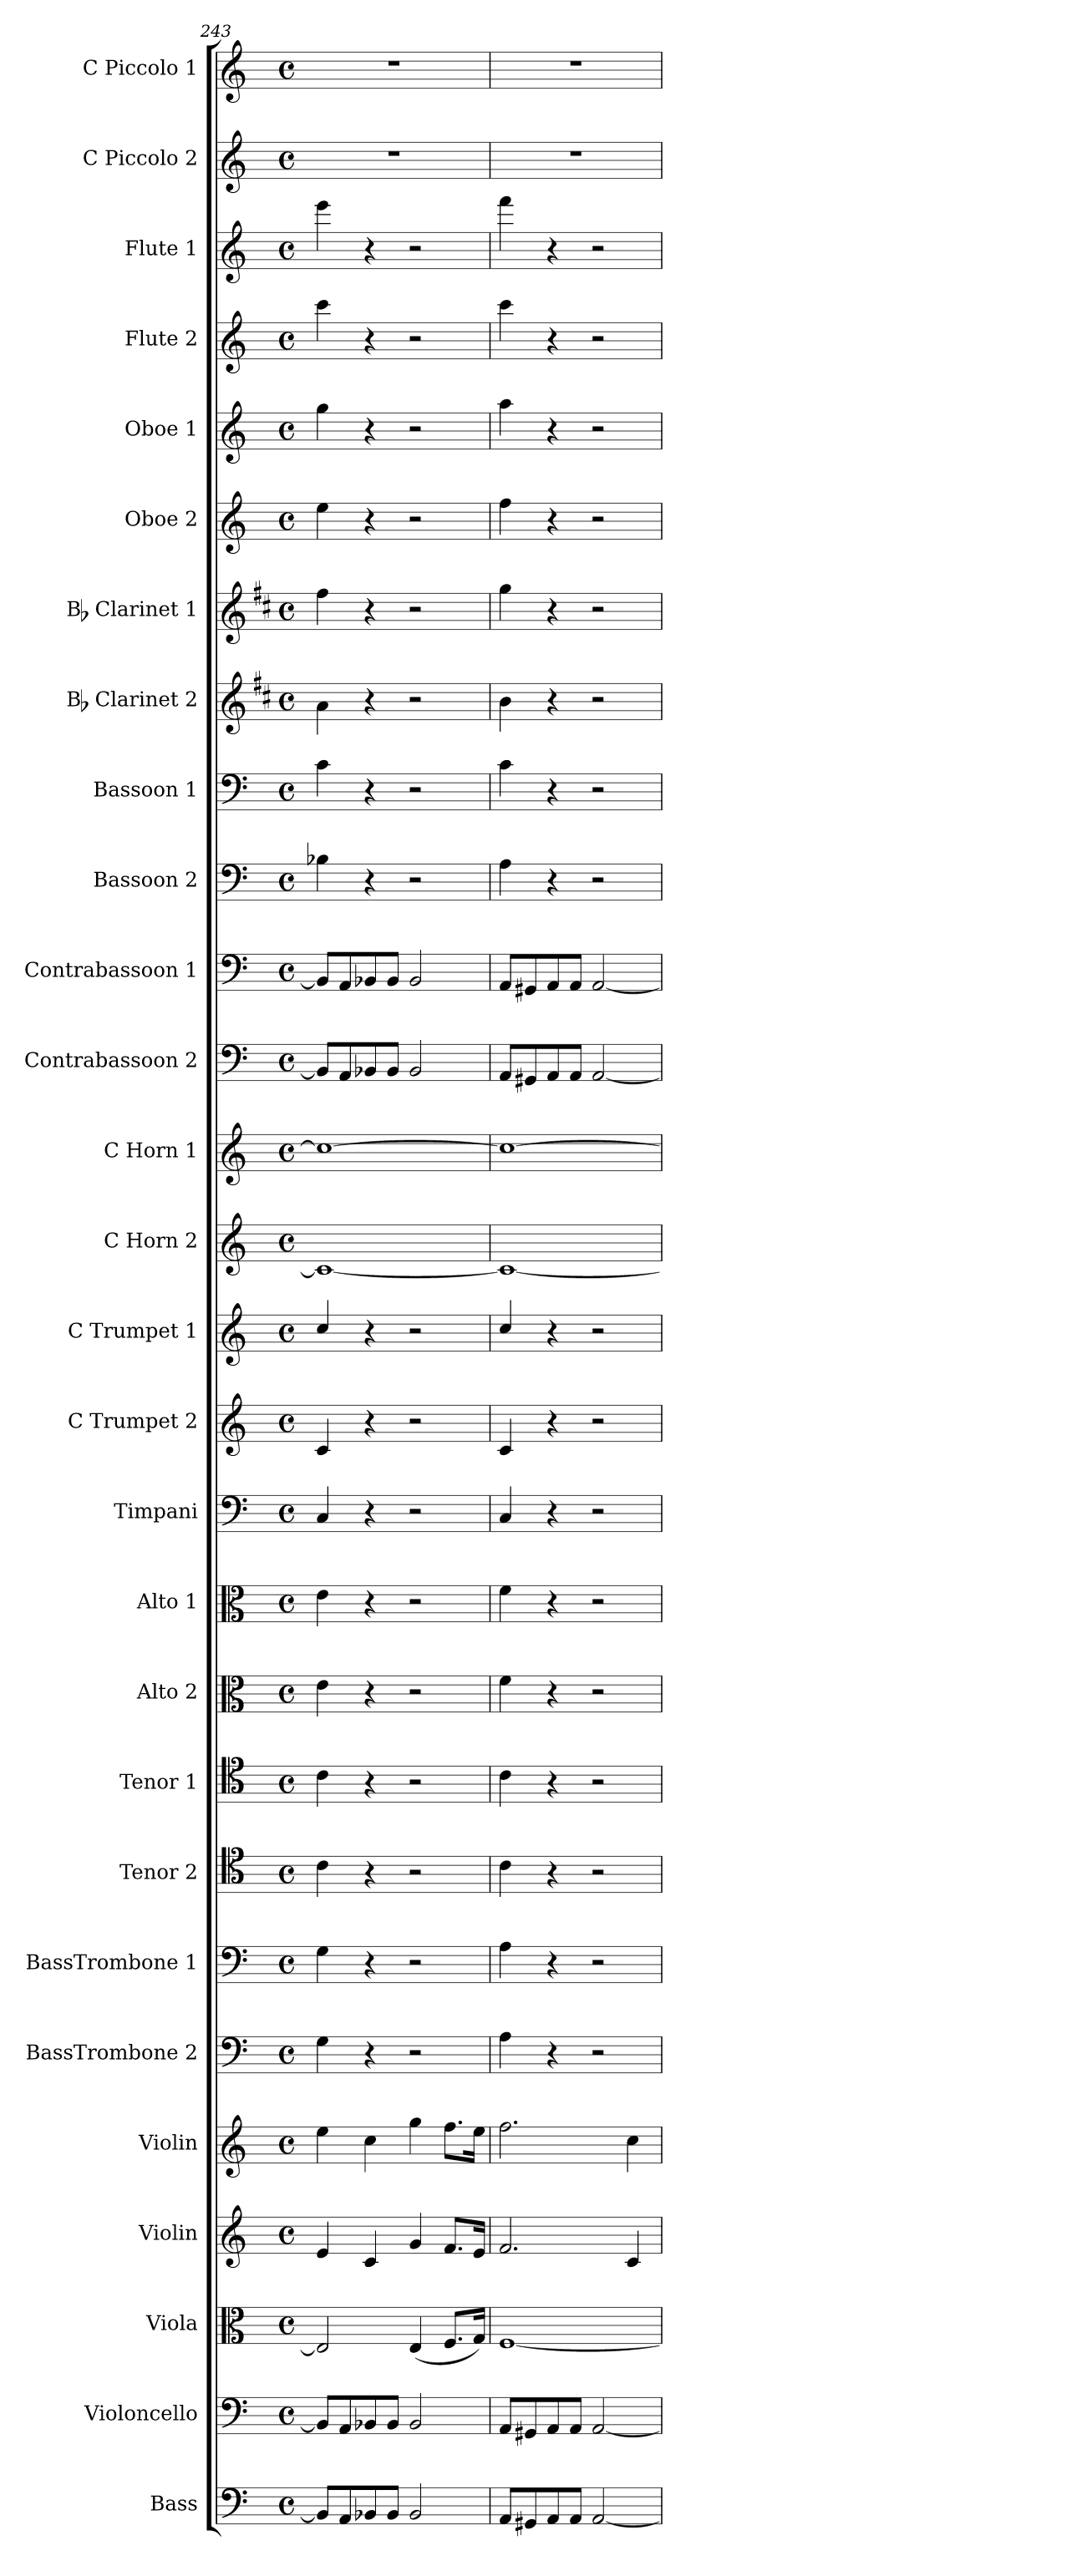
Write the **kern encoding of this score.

**kern	**kern	**kern	**kern	**kern	**kern	**kern	**kern	**kern	**kern	**kern	**kern	**kern	**kern	**kern	**kern	**kern	**kern	**kern	**kern	**kern	**kern	**kern	**kern	**kern	**kern	**kern	**kern
*part28	*part27	*part26	*part25	*part24	*part23	*part22	*part21	*part20	*part19	*part18	*part17	*part16	*part15	*part14	*part13	*part12	*part11	*part10	*part9	*part8	*part7	*part6	*part5	*part4	*part3	*part2	*part1
*staff28	*staff27	*staff26	*staff25	*staff24	*staff23	*staff22	*staff21	*staff20	*staff19	*staff18	*staff17	*staff16	*staff15	*staff14	*staff13	*staff12	*staff11	*staff10	*staff9	*staff8	*staff7	*staff6	*staff5	*staff4	*staff3	*staff2	*staff1
*I"Bass	*I"Violoncello	*I"Viola	*I"Violin	*I"Violin	*I"BassTrombone 2	*I"BassTrombone 1	*I"Tenor 2	*I"Tenor 1	*I"Alto 2	*I"Alto 1	*I"Timpani	*I"C Trumpet 2	*I"C Trumpet 1	*I"C Horn 2	*I"C Horn 1	*I"Contrabassoon 2	*I"Contrabassoon 1	*I"Bassoon 2	*I"Bassoon 1	*I"Bb Clarinet 2	*I"Bb Clarinet 1	*I"Oboe 2	*I"Oboe 1	*I"Flute 2	*I"Flute 1	*I"C Piccolo 2	*I"C Piccolo 1
*I'B	*I'Vc	*I'Vla	*I'Vln	*I'Vln	*I'BTrb 2	*I'BTrb 1	*I'T 2	*I'T 1	*I'A 2	*I'A 1	*I'Timp	*I'Tpt 2	*I'Tpt 1	*I'Hn 2	*I'Hn 1	*I'C Bsn 2	*I'C Bsn 1	*I'Bsn 2	*I'Bsn 1	*I'Cl 2	*I'Cl 1	*I'Ob 2	*I'Ob 1	*I'Fl 2	*I'Fl 1	*I'Picc 2	*I'Picc 1
!!LO:PB:g=z
*clefF4	*clefF4	*clefC3	*clefG2	*clefG2	*clefF4	*clefF4	*clefC4	*clefC4	*clefC3	*clefC3	*clefF4	*clefG2	*clefG2	*clefG2	*clefG2	*clefF4	*clefF4	*clefF4	*clefF4	*clefG2	*clefG2	*clefG2	*clefG2	*clefG2	*clefG2	*clefG2	*clefG2
*ITrd7c12	*	*	*	*	*	*	*	*	*	*	*	*	*	*ITrd7c12	*ITrd7c12	*ITrd7c12	*ITrd7c12	*	*	*ITrd1c2	*ITrd1c2	*	*	*	*	*ITrd-7c-12	*ITrd-7c-12
*k[]	*k[]	*k[]	*k[]	*k[]	*k[]	*k[]	*k[]	*k[]	*k[]	*k[]	*k[]	*k[]	*k[]	*k[]	*k[]	*k[]	*k[]	*k[]	*k[]	*k[]	*k[]	*k[]	*k[]	*k[]	*k[]	*k[]	*k[]
*M4/4	*M4/4	*M4/4	*M4/4	*M4/4	*M4/4	*M4/4	*M4/4	*M4/4	*M4/4	*M4/4	*M4/4	*M4/4	*M4/4	*M4/4	*M4/4	*M4/4	*M4/4	*M4/4	*M4/4	*M4/4	*M4/4	*M4/4	*M4/4	*M4/4	*M4/4	*M4/4	*M4/4
*met(c)	*met(c)	*met(c)	*met(c)	*met(c)	*met(c)	*met(c)	*met(c)	*met(c)	*met(c)	*met(c)	*met(c)	*met(c)	*met(c)	*met(c)	*met(c)	*met(c)	*met(c)	*met(c)	*met(c)	*met(c)	*met(c)	*met(c)	*met(c)	*met(c)	*met(c)	*met(c)	*met(c)
=243	=243	=243	=243	=243	=243	=243	=243	=243	=243	=243	=243	=243	=243	=243	=243	=243	=243	=243	=243	=243	=243	=243	=243	=243	=243	=243	=243
8BBB-L]	8BB-L]	2E]	4e	4ee	4G	4G	4c	4c	4e	4e	4C	4c/	4cc/	1C_	1c_	8BBB-L]	8BBB-L]	4B-X\	4c\	4g\	4ee\	4ee\	4gg\	4ccc\	4eee\	1r	1r
8AAA	8AA	.	.	.	.	.	.	.	.	.	.	.	.	.	.	8AAA	8AAA	.	.	.	.	.	.	.	.	.	.
8BBB-X	8BB-X	.	4c	4cc	4r	4r	4r	4r	4r	4r	4r	4r	4r	.	.	8BBB-X	8BBB-X	4r	4r	4r	4r	4r	4r	4r	4r	.	.
8BBB-J	8BB-J	.	.	.	.	.	.	.	.	.	.	.	.	.	.	8BBB-J	8BBB-J	.	.	.	.	.	.	.	.	.	.
2BBB-	2BB-	(4E	4g	4gg	2r	2r	2r	2r	2r	2r	2r	2r	2r	.	.	2BBB-	2BBB-	2r	2r	2r	2r	2r	2r	2r	2r	.	.
.	.	8.FL	8.fL	8.ffL	.	.	.	.	.	.	.	.	.	.	.	.	.	.	.	.	.	.	.	.	.	.	.
.	.	16GJk)	16eJk	16eeJk	.	.	.	.	.	.	.	.	.	.	.	.	.	.	.	.	.	.	.	.	.	.	.
=244	=244	=244	=244	=244	=244	=244	=244	=244	=244	=244	=244	=244	=244	=244	=244	=244	=244	=244	=244	=244	=244	=244	=244	=244	=244	=244	=244
8AAAL	8AAL	[1F	2.f	2.ff	4A	4A	4c	4c	4f	4f	4C	4c/	4cc/	1C_	1c_	8AAAL	8AAAL	4A\	4c\	4a\	4ff\	4ff\	4aa\	4ccc\	4fff\	1r	1r
8GGG#X	8GG#X	.	.	.	.	.	.	.	.	.	.	.	.	.	.	8GGG#X	8GGG#X	.	.	.	.	.	.	.	.	.	.
8AAA	8AA	.	.	.	4r	4r	4r	4r	4r	4r	4r	4r	4r	.	.	8AAA	8AAA	4r	4r	4r	4r	4r	4r	4r	4r	.	.
8AAAJ	8AAJ	.	.	.	.	.	.	.	.	.	.	.	.	.	.	8AAAJ	8AAAJ	.	.	.	.	.	.	.	.	.	.
[2AAA	[2AA	.	.	.	2r	2r	2r	2r	2r	2r	2r	2r	2r	.	.	[2AAA	[2AAA	2r	2r	2r	2r	2r	2r	2r	2r	.	.
.	.	.	4c	4cc	.	.	.	.	.	.	.	.	.	.	.	.	.	.	.	.	.	.	.	.	.	.	.
=	=	=	=	=	=	=	=	=	=	=	=	=	=	=	=	=	=	=	=	=	=	=	=	=	=	=	=
*-	*-	*-	*-	*-	*-	*-	*-	*-	*-	*-	*-	*-	*-	*-	*-	*-	*-	*-	*-	*-	*-	*-	*-	*-	*-	*-	*-
